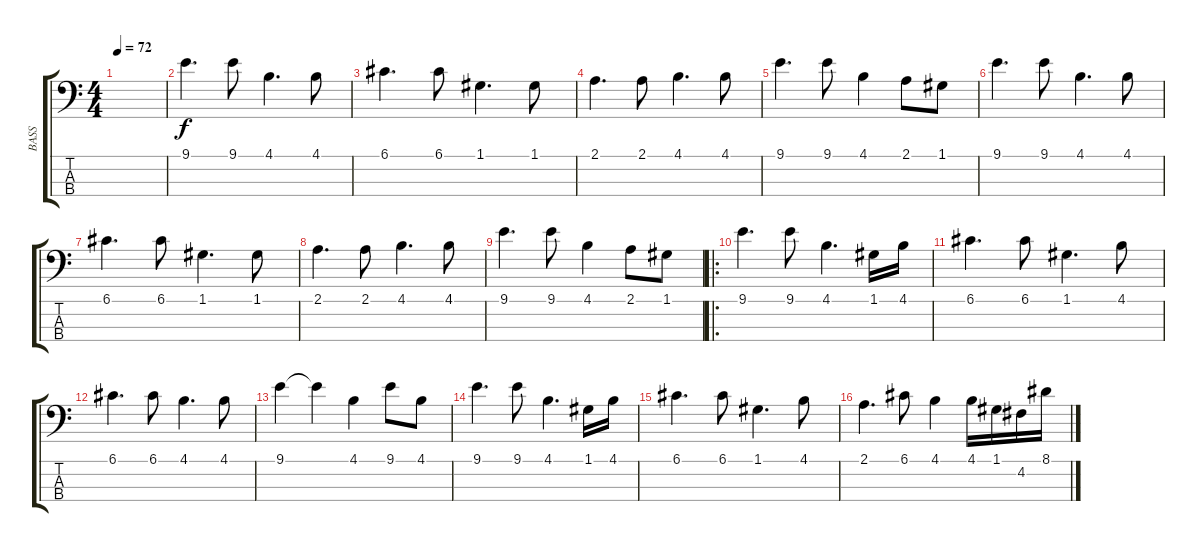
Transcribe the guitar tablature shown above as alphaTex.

\track ("BASS" "BASS") {instrument electricbasspick}
\staff {score tabs}
\tuning (G2 D2 A1 E1) {hide}
\ts (4 4)
\tempo 72
\clef f4
\ks c
|
9.1.4{d} 9.1.8 4.1.4{d} 4.1.8 |
6.1.4{d} 6.1.8 1.1.4{d} 1.1.8 |
2.1.4{d} 2.1.8 4.1.4{d} 4.1.8 |
9.1.4{d} 9.1.8 4.1.4 2.1.8 1.1.8 |
9.1.4{d} 9.1.8 4.1.4{d} 4.1.8 |
6.1.4{d} 6.1.8 1.1.4{d} 1.1.8 |
2.1.4{d} 2.1.8 4.1.4{d} 4.1.8 |
9.1.4{d} 9.1.8 4.1.4 2.1.8 1.1.8 |
\ro
9.1.4{d} 9.1.8 4.1.4{d} 1.1.16 4.1.16 |
6.1.4{d} 6.1.8 1.1.4{d} 4.1.8 |
6.1.4{d} 6.1.8 4.1.4{d} 4.1.8 |
9.1.4 9.1{t}.4 4.1.4 9.1.8 4.1.8 |
9.1.4{d} 9.1.8 4.1.4{d} 1.1.16 4.1.16 |
6.1.4{d} 6.1.8 1.1.4{d} 4.1.8 |
2.1.4{d} 6.1.8 4.1.4 4.1.16 1.1.16 4.2.16 8.1.16
